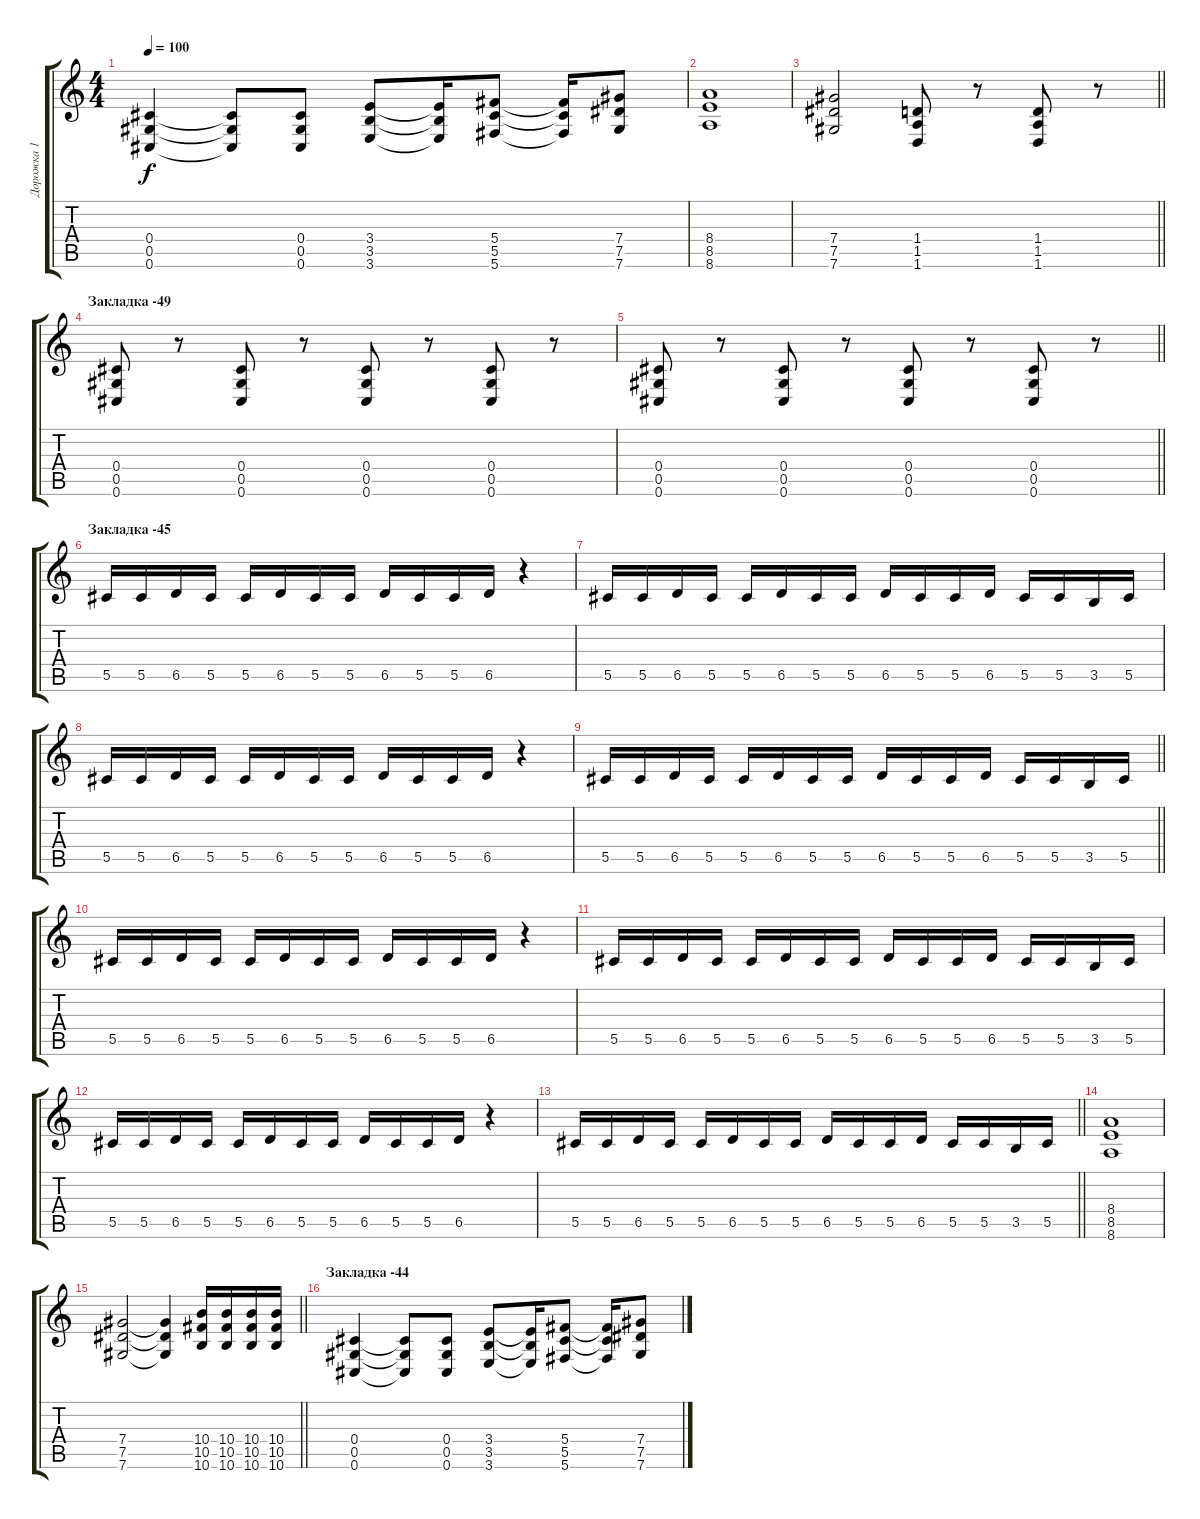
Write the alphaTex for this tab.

\track ("Дорожка 1" "Дорожка 1") {instrument distortionguitar}
\staff {score tabs}
\tuning (Eb4 Bb3 Gb3 Db3 Ab2 Db2) {hide}
\ts (4 4)
\tempo 100
\clef g2
\ks c
(0.4 0.5 0.6).4{dy f} (0.4{t} 0.5{t} 0.6{t}).8 (0.4 0.5 0.6).8 (3.4 3.5 3.6).8 (3.4{t} 3.5{t} 3.6{t}).16 (5.4 5.5 5.6).8 (5.4{t} 5.5{t} 5.6{t}).16 (7.4 7.5 7.6).8 |
(8.4 8.5 8.6).1 |
\barLineRight lightlight
(7.4 7.5 7.6).2 (1.4 1.5 1.6).8 r.8 (1.4 1.5 1.6).8 r.8 |
\section ("" "Закладка -49")
(0.4 0.5 0.6).8 r.8 (0.4 0.5 0.6).8 r.8 (0.4 0.5 0.6).8 r.8 (0.4 0.5 0.6).8 r.8 |
\barLineRight lightlight
(0.4 0.5 0.6).8 r.8 (0.4 0.5 0.6).8 r.8 (0.4 0.5 0.6).8 r.8 (0.4 0.5 0.6).8 r.8 |
\section ("" "Закладка -45")
5.5.16 5.5.16 6.5.16 5.5.16 5.5.16 6.5.16 5.5.16 5.5.16 6.5.16 5.5.16 5.5.16 6.5.16 r.4 |
5.5.16 5.5.16 6.5.16 5.5.16 5.5.16 6.5.16 5.5.16 5.5.16 6.5.16 5.5.16 5.5.16 6.5.16 5.5.16 5.5.16 3.5.16 5.5.16 |
5.5.16 5.5.16 6.5.16 5.5.16 5.5.16 6.5.16 5.5.16 5.5.16 6.5.16 5.5.16 5.5.16 6.5.16 r.4 |
\barLineRight lightlight
5.5.16 5.5.16 6.5.16 5.5.16 5.5.16 6.5.16 5.5.16 5.5.16 6.5.16 5.5.16 5.5.16 6.5.16 5.5.16 5.5.16 3.5.16 5.5.16 |
5.5.16 5.5.16 6.5.16 5.5.16 5.5.16 6.5.16 5.5.16 5.5.16 6.5.16 5.5.16 5.5.16 6.5.16 r.4 |
5.5.16 5.5.16 6.5.16 5.5.16 5.5.16 6.5.16 5.5.16 5.5.16 6.5.16 5.5.16 5.5.16 6.5.16 5.5.16 5.5.16 3.5.16 5.5.16 |
5.5.16 5.5.16 6.5.16 5.5.16 5.5.16 6.5.16 5.5.16 5.5.16 6.5.16 5.5.16 5.5.16 6.5.16 r.4 |
\barLineRight lightlight
5.5.16 5.5.16 6.5.16 5.5.16 5.5.16 6.5.16 5.5.16 5.5.16 6.5.16 5.5.16 5.5.16 6.5.16 5.5.16 5.5.16 3.5.16 5.5.16 |
(8.4 8.5 8.6).1 |
\barLineRight lightlight
(7.4 7.5 7.6).2 (7.4{t} 7.5{t} 7.6{t}).4 (10.4 10.5 10.6).16 (10.4 10.5 10.6).16 (10.4 10.5 10.6).16 (10.4 10.5 10.6).16 |
\section ("" "Закладка -44")
(0.4 0.5 0.6).4 (0.4{t} 0.5{t} 0.6{t}).8 (0.4 0.5 0.6).8 (3.4 3.5 3.6).8 (3.4{t} 3.5{t} 3.6{t}).16 (5.4 5.5 5.6).8 (5.4{t} 5.5{t} 5.6{t}).16 (7.4 7.5 7.6).8
